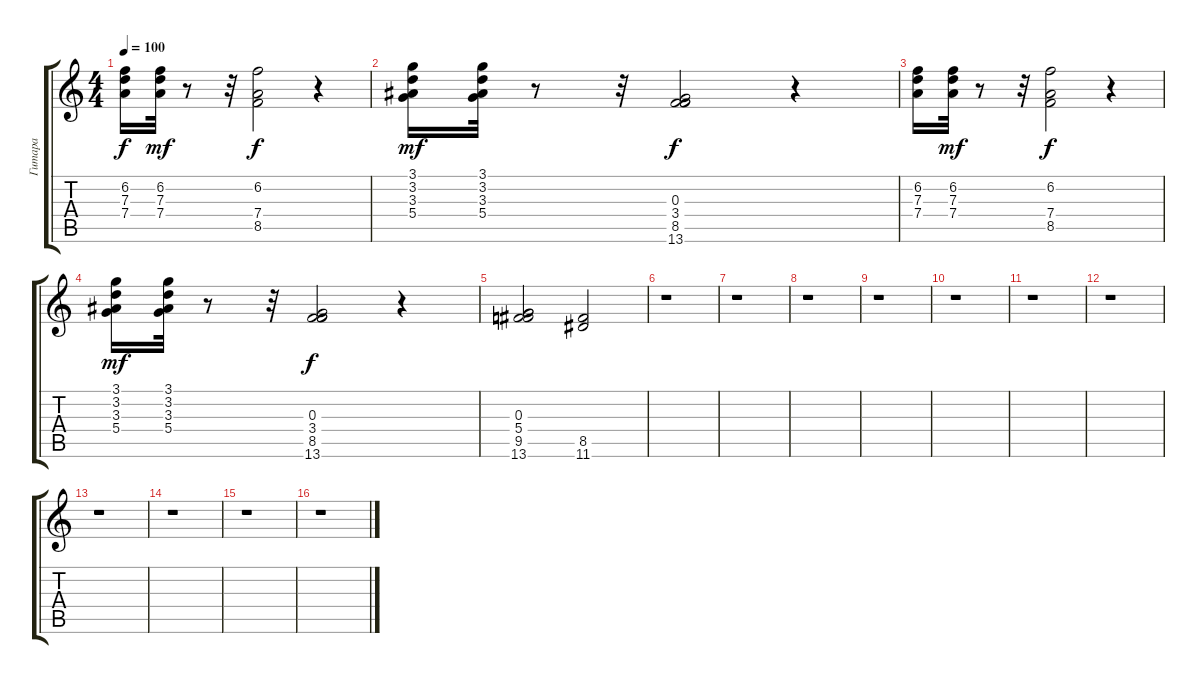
\track ("Гитара" "Гитара") {instrument electricguitarclean}
\staff {score tabs}
\tuning (E4 B3 G3 D3 A2 E2) {hide}
\ts (4 4)
\tempo 100
\clef g2
\ks c
(6.2 7.3 7.4).16{dy f} (6.2 7.3 7.4).32{dy mf} r.8 r.32 (6.2 7.4 8.5).2{dy f} r.4 |
(3.1 3.2 3.3 5.4).16{dy mf} (3.1 3.2 3.3 5.4).32 r.8 r.32 (0.3 3.4 8.5 13.6).2{dy f} r.4 |
(6.2 7.3 7.4).16 (6.2 7.3 7.4).32{dy mf} r.8 r.32 (6.2 7.4 8.5).2{dy f} r.4 |
(3.1 3.2 3.3 5.4).16{dy mf} (3.1 3.2 3.3 5.4).32 r.8 r.32 (0.3 3.4 8.5 13.6).2{dy f} r.4 |
(0.3 5.4 9.5 13.6).2 (8.5 11.6).2 |
r.1 |
r.1 |
r.1 |
r.1 |
r.1 |
r.1 |
r.1 |
r.1 |
r.1 |
r.1 |
r.1
